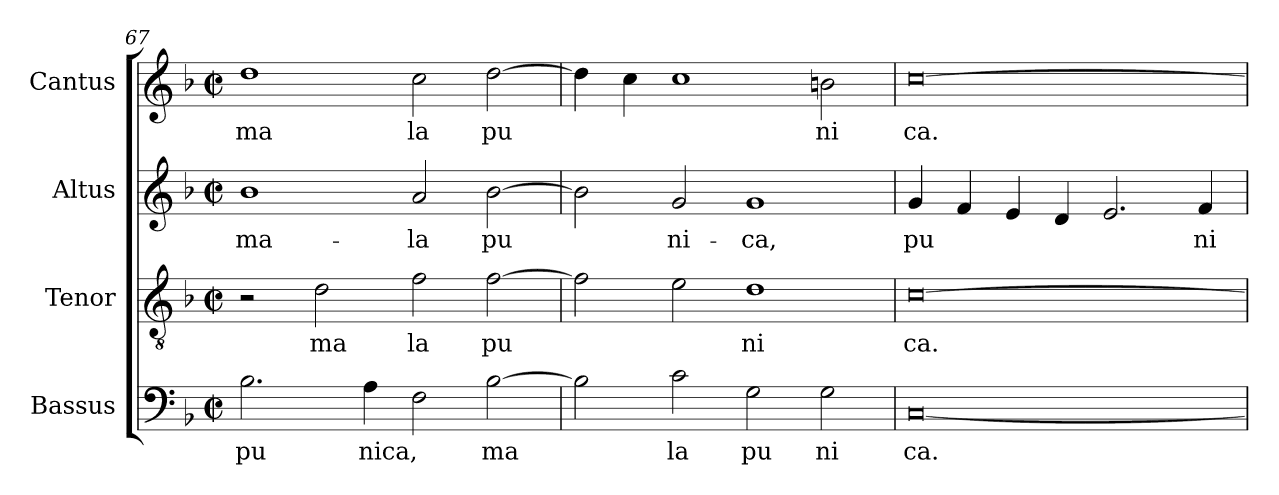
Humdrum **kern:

**kern	**text	**kern	**text	**kern	**text	**kern	**text
*part4	*part4	*part3	*part3	*part2	*part2	*part1	*part1
*staff4	*staff4	*staff3	*staff3	*staff2	*staff2	*staff1	*staff1
*I"Bassus	*	*I"Tenor	*	*I"Altus	*	*I"Cantus	*
*clefF4	*	*clefGv2	*	*clefG2	*	*clefG2	*
*k[b-]	*	*k[b-]	*	*k[b-]	*	*k[b-]	*
*F:	*	*F:	*	*F:	*	*F:	*
*M2/2	*	*M2/2	*	*M2/2	*	*M2/2	*
*met(c|)	*	*met(c|)	*	*met(c|)	*	*met(c|)	*
=67	=67	=67	=67	=67	=67	=67	=67
!	!LO:LY:b:cj	!	!	!	!LO:LY:b:cj	!	!LO:LY:b:cj
2.B-\	pu	2r	.	1b-	ma-	1dd	ma
!	!	!	!LO:LY:b:cj	!	!	!	!
.	.	2d\	ma	.	.	.	.
!	!LO:LY:b:cj	!	!	!	!	!	!
4A\	nica,	.	.	.	.	.	.
!	!LO:LY:b:cj	!	!LO:LY:b:cj	!	!LO:LY:b:cj	!	!LO:LY:b:cj
2F\	.	2f\	la	2a/	-la	2cc\	la
!	!LO:LY:b:cj	!	!LO:LY:b:cj	!	!LO:LY:b:cj	!	!LO:LY:b:cj
[>2B-\	ma	[>2f\	pu	[>2b-\	pu-	[>2dd\	pu
=68	=68	=68	=68	=68	=68	=68	=68
!	!LO:LY:b:cj	!	!LO:LY:b:cj	!	!LO:LY:b:cj	!	!LO:LY:b:cj
2B-\]	.	2f\]	.	2b-\]	--	4dd\]	.
!	!	!	!	!	!	!	!LO:LY:b:cj
.	.	.	.	.	.	4cc\	.
!	!LO:LY:b:cj	!	!LO:LY:b:cj	!	!LO:LY:b:cj	!	!LO:LY:b:cj
2c\	la	2e\	.	2g/	-ni-	1cc	.
!	!LO:LY:b:cj	!	!LO:LY:b:cj	!	!LO:LY:b:cj	!	!
2G\	pu	1d	ni	1g	-ca,	.	.
!	!LO:LY:b:cj	!	!	!	!	!	!LO:LY:b:cj
2G\	ni	.	.	.	.	2b\	ni
=69	=69	=69	=69	=69	=69	=69	=69
!	!LO:LY:b:cj	!	!LO:LY:b:cj	!	!LO:LY:b:cj	!	!LO:LY:b:cj
[<0C	ca.	[>0c	ca.	4g/	pu-	[>0cc	ca.
!	!	!	!	!	!LO:LY:b:cj	!	!
.	.	.	.	4f/	--	.	.
!	!	!	!	!	!LO:LY:b:cj	!	!
.	.	.	.	4e/	--	.	.
!	!	!	!	!	!LO:LY:b:cj	!	!
.	.	.	.	4d/	--	.	.
!	!	!	!	!	!LO:LY:b:cj	!	!
.	.	.	.	2.e/	--	.	.
!	!	!	!	!	!LO:LY:b:cj	!	!
.	.	.	.	4f/	-ni-	.	.
=	=	=	=	=	=	=	=
*-	*-	*-	*-	*-	*-	*-	*-
